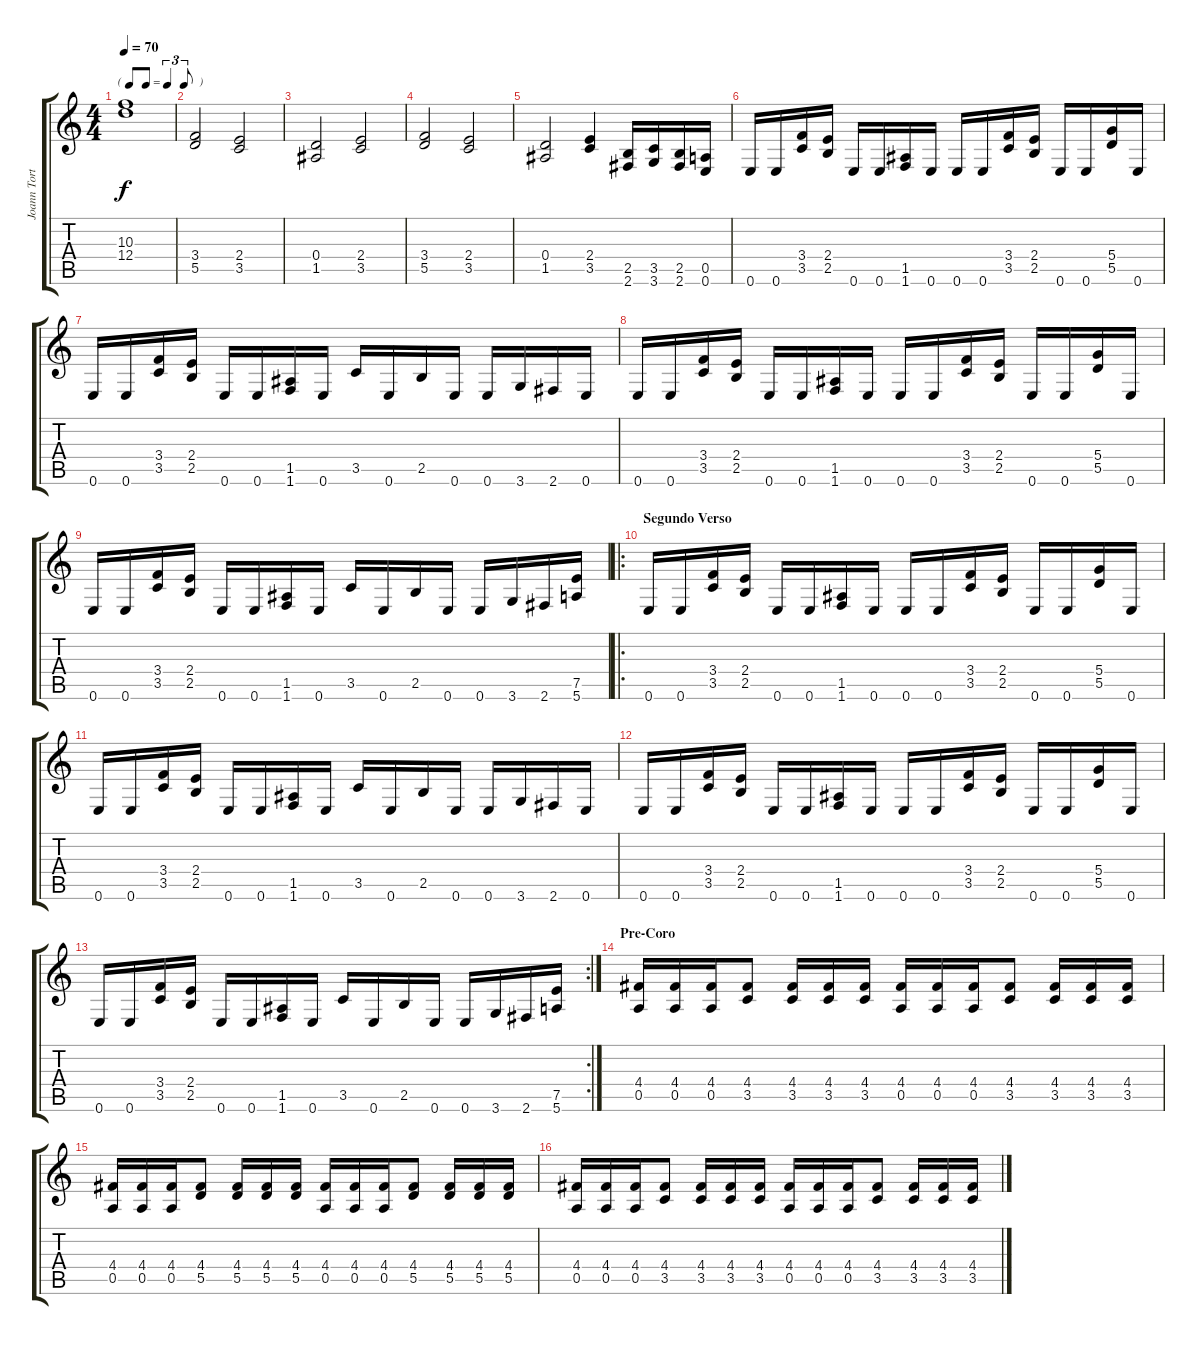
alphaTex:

\track ("Joann Tortolero (1 Guitarra)" "Joann Tort") {instrument acousticguitarnylon}
\staff {score tabs}
\tuning (E4 B3 G3 D3 A2 E2) {hide}
\ts (4 4)
\tf triplet8th
\tempo 70
\clef g2
\ks c
(10.3{t} 12.4{t}).1{dy f} |
(3.4 5.5).2{volume 12} (2.4 3.5).2 |
(0.4 1.5).2 (2.4 3.5).2 |
(3.4 5.5).2 (2.4 3.5).2 |
(0.4 1.5).2 (2.4 3.5).4 (2.5 2.6).16 (3.5 3.6).16 (2.5 2.6).16 (0.5 0.6).16 |
0.6.16 0.6.16 (3.4 3.5).16 (2.4 2.5).16 0.6.16 0.6.16 (1.5 1.6).16 0.6.16 0.6.16 0.6.16 (3.4 3.5).16 (2.4 2.5).16 0.6.16 0.6.16 (5.4 5.5).16 0.6.16 |
0.6.16 0.6.16 (3.4 3.5).16 (2.4 2.5).16 0.6.16 0.6.16 (1.5 1.6).16 0.6.16 3.5.16 0.6.16 2.5.16 0.6.16 0.6.16 3.6.16 2.6.16 0.6.16 |
0.6.16 0.6.16 (3.4 3.5).16 (2.4 2.5).16 0.6.16 0.6.16 (1.5 1.6).16 0.6.16 0.6.16 0.6.16 (3.4 3.5).16 (2.4 2.5).16 0.6.16 0.6.16 (5.4 5.5).16 0.6.16 |
0.6.16 0.6.16 (3.4 3.5).16 (2.4 2.5).16 0.6.16 0.6.16 (1.5 1.6).16 0.6.16 3.5.16 0.6.16 2.5.16 0.6.16 0.6.16 3.6.16 2.6.16 (7.5 5.6).16 |
\ro
\section ("" "Segundo Verso")
0.6.16 0.6.16 (3.4 3.5).16 (2.4 2.5).16 0.6.16 0.6.16 (1.5 1.6).16 0.6.16 0.6.16 0.6.16 (3.4 3.5).16 (2.4 2.5).16 0.6.16 0.6.16 (5.4 5.5).16 0.6.16 |
0.6.16 0.6.16 (3.4 3.5).16 (2.4 2.5).16 0.6.16 0.6.16 (1.5 1.6).16 0.6.16 3.5.16 0.6.16 2.5.16 0.6.16 0.6.16 3.6.16 2.6.16 0.6.16 |
0.6.16 0.6.16 (3.4 3.5).16 (2.4 2.5).16 0.6.16 0.6.16 (1.5 1.6).16 0.6.16 0.6.16 0.6.16 (3.4 3.5).16 (2.4 2.5).16 0.6.16 0.6.16 (5.4 5.5).16 0.6.16 |
\rc 2
0.6.16 0.6.16 (3.4 3.5).16 (2.4 2.5).16 0.6.16 0.6.16 (1.5 1.6).16 0.6.16 3.5.16 0.6.16 2.5.16 0.6.16 0.6.16 3.6.16 2.6.16 (7.5 5.6).16 |
\section ("" "Pre-Coro")
(4.4 0.5).16{instrument electricguitarmuted} (4.4 0.5).16 (4.4 0.5).16 (4.4 3.5).8 (4.4 3.5).16 (4.4 3.5).16 (4.4 3.5).16 (4.4 0.5).16 (4.4 0.5).16 (4.4 0.5).16 (4.4 3.5).8 (4.4 3.5).16 (4.4 3.5).16 (4.4 3.5).16 |
(4.4 0.5).16 (4.4 0.5).16 (4.4 0.5).16 (4.4 5.5).8 (4.4 5.5).16 (4.4 5.5).16 (4.4 5.5).16 (4.4 0.5).16 (4.4 0.5).16 (4.4 0.5).16 (4.4 5.5).8 (4.4 5.5).16 (4.4 5.5).16 (4.4 5.5).16 |
(4.4 0.5).16 (4.4 0.5).16 (4.4 0.5).16 (4.4 3.5).8 (4.4 3.5).16 (4.4 3.5).16 (4.4 3.5).16 (4.4 0.5).16 (4.4 0.5).16 (4.4 0.5).16 (4.4 3.5).8 (4.4 3.5).16 (4.4 3.5).16 (4.4 3.5).16
